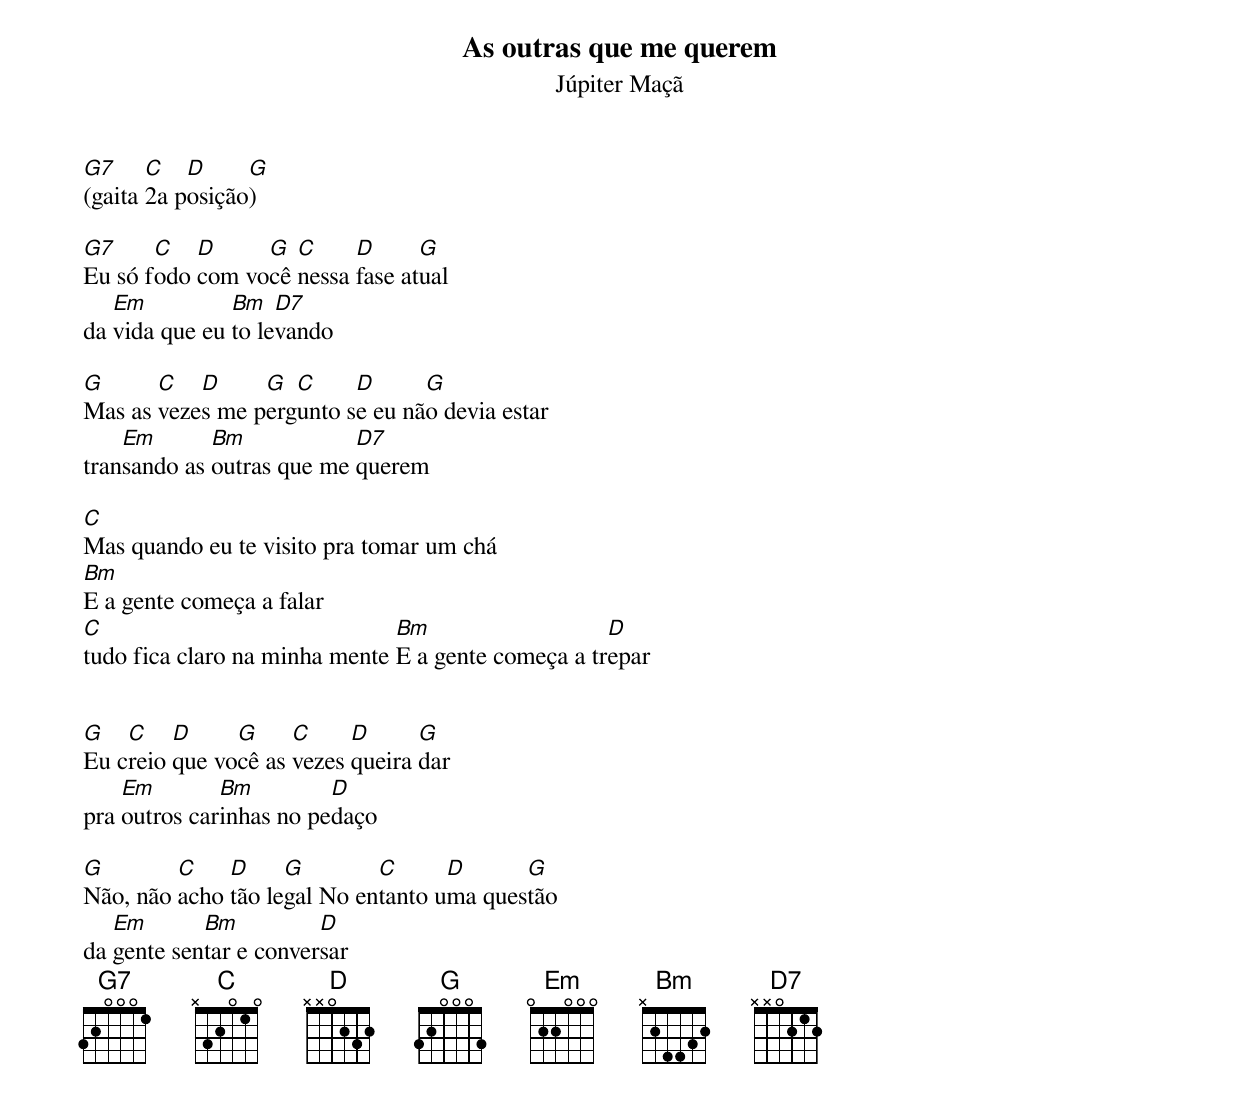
As outras que me querem
Júpiter Maçã

G7     C   D     G
(gaita 2a posição)

G7     C   D     G  C     D      G
Eu só fodo com você nessa fase atual
   Em          Bm   D7
da vida que eu to levando

G      C   D     G  C     D      G
Mas as vezes me pergunto se eu não devia estar
    Em       Bm            D7
transando as outras que me querem

C
Mas quando eu te visito pra tomar um chá
Bm
E a gente começa a falar
C                              Bm                   D
tudo fica claro na minha mente E a gente começa a trepar


G   C    D     G     C     D      G
Eu creio que você as vezes queira dar
    Em        Bm         D
pra outros carinhas no pedaço

G        C    D     G        C      D      G
Não, não acho tão legal No entanto uma questão
   Em       Bm          D
da gente sentar e conversar
